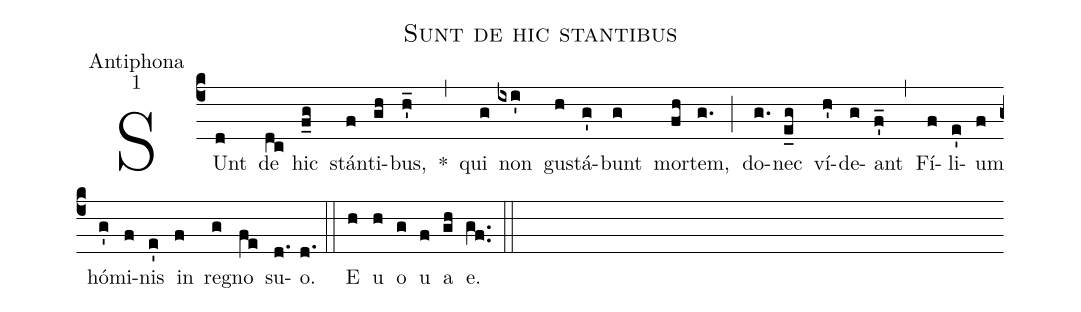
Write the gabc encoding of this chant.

name:Sunt de hic stantibus;
office-part:Antiphona;
mode:1;
%%
(c4) SUnt(d) de(dc) hic(f_g) stán(f)ti(gh)bus,(h'_) *(,) qui(g) non(ixi') gu(h)stá(g')bunt(g) mor(fh)tem,(g.) (;) do(g.)nec(e_g) ví(h')de(g)ant(f'_) (,) Fí(f)li(e')um(f) hó(g')mi(f)nis(e') in(f) re(g)gno(fe) su(d.)o.(d.) (::) <eu>E(h) u(h) o(g) u(f) a(gh) e.</eu>(gf..) (::)
